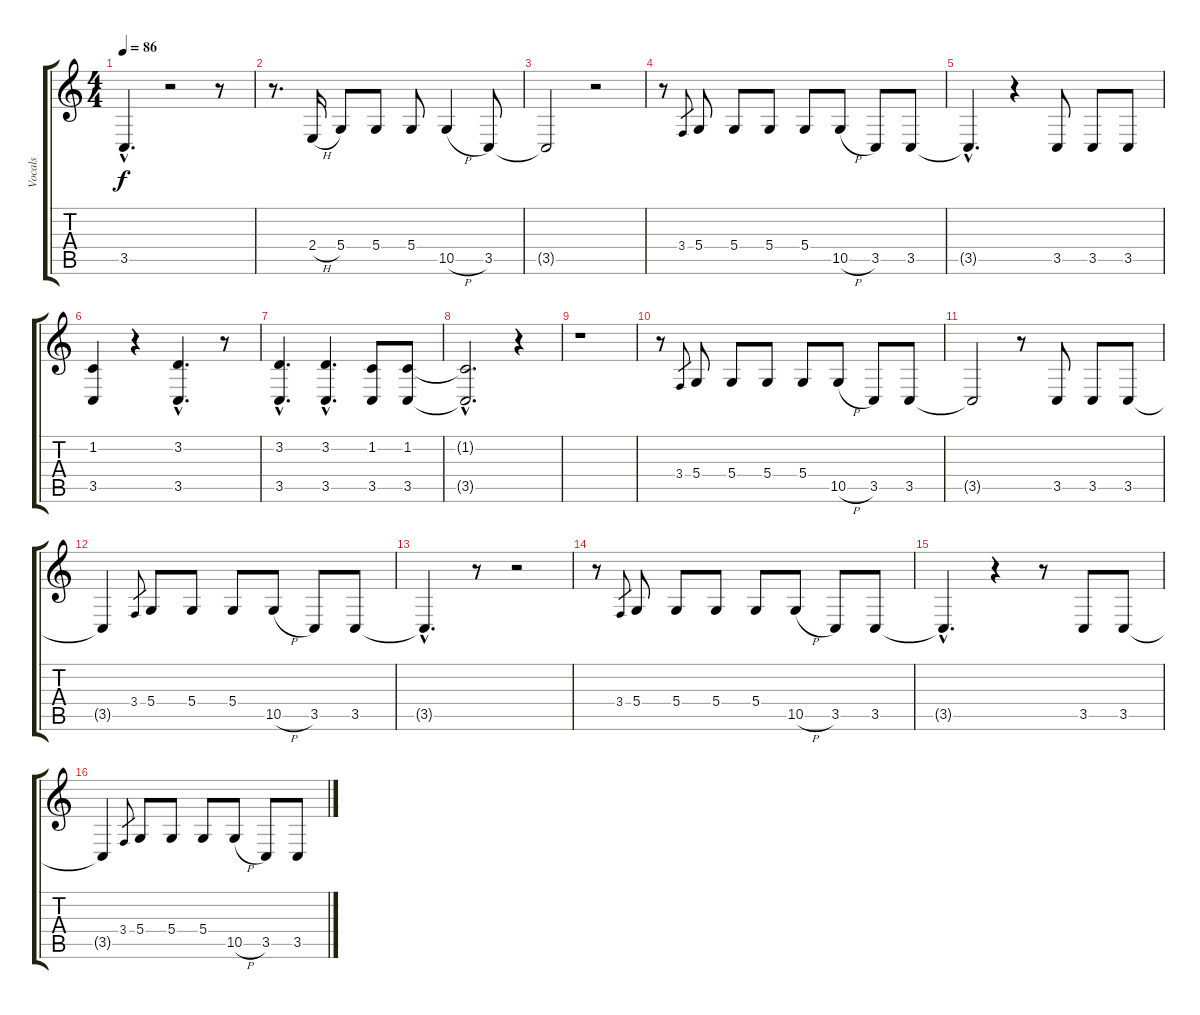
\track ("Vocals" "Vocals") {instrument bagpipe}
\staff {score tabs}
\tuning (E4 B3 G3 D3 A2 E2) {hide}
\ts (4 4)
\tempo 86
\clef g2
\ks c
3.5{hac t}.4{d dy f} r.2 r.8 |
r.8{d} 2.4{h}.16 5.4.8 5.4.8 5.4.8 10.5{h}.4 3.5.8 |
3.5{t}.2 r.2 |
r.8 3.4.8{gr} 5.4.8 5.4.8 5.4.8 5.4.8 10.5{h}.8 3.5.8 3.5.8 |
3.5{hac t}.4{d} r.4 3.5.8 3.5.8 3.5.8 |
(1.2 3.5).4 r.4 (3.2{hac} 3.5{hac}).4{d} r.8 |
(3.2{hac} 3.5{hac}).4{d} (3.2{hac} 3.5{hac}).4{d} (1.2 3.5).8 (1.2 3.5).8 |
(1.2{hac t} 3.5{hac t}).2{d} r.4 |
r.1 |
r.8 3.4.8{gr} 5.4.8 5.4.8 5.4.8 5.4.8 10.5{h}.8 3.5.8 3.5.8 |
3.5{t}.2 r.8 3.5.8 3.5.8 3.5.8 |
3.5{t}.4 3.4.8{gr} 5.4.8 5.4.8 5.4.8 10.5{h}.8 3.5.8 3.5.8 |
3.5{hac t}.4{d} r.8 r.2 |
r.8 3.4.8{gr} 5.4.8 5.4.8 5.4.8 5.4.8 10.5{h}.8 3.5.8 3.5.8 |
3.5{hac t}.4{d} r.4 r.8 3.5.8 3.5.8 |
3.5{t}.4 3.4.8{gr} 5.4.8 5.4.8 5.4.8 10.5{h}.8 3.5.8 3.5.8
